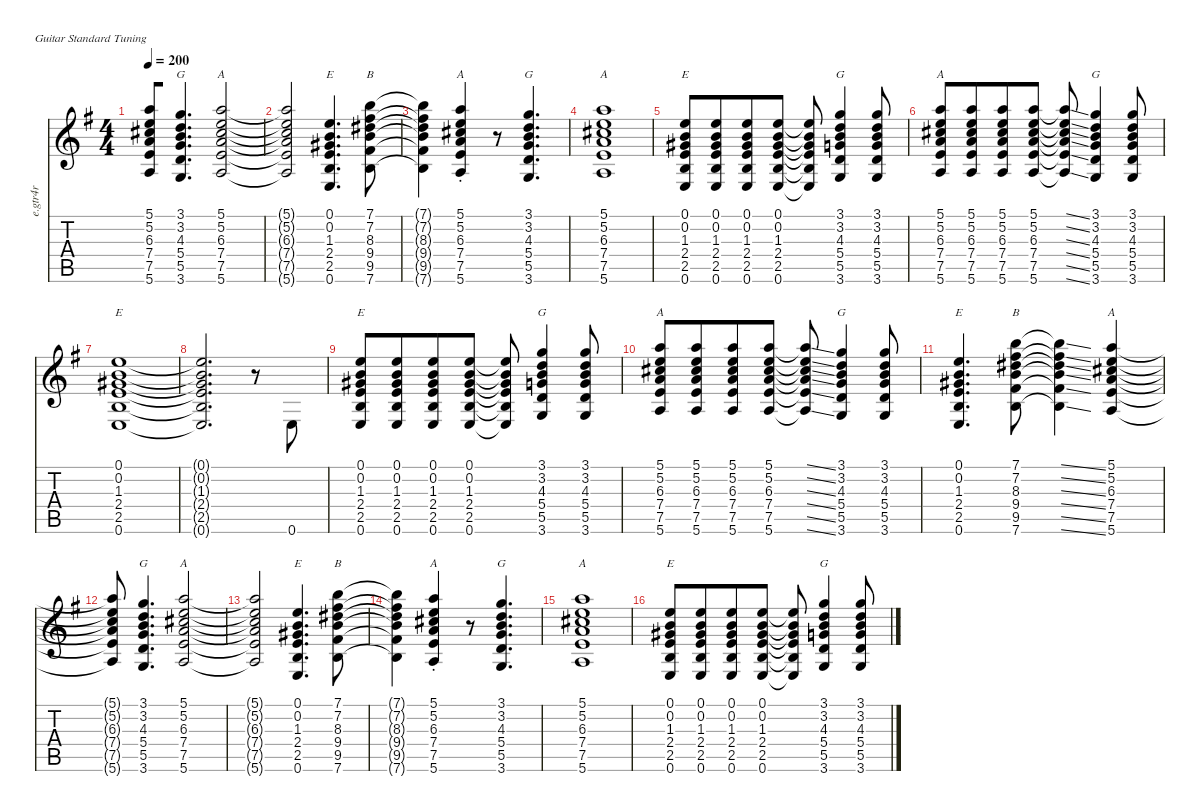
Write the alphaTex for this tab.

\defaultSystemsLayout 4
\hideDynamics
\bracketExtendMode nobrackets
\track ("E.Guitar III (Right)" "e.gtr4r") {instrument distortionguitar}
\staff {score tabs}
\tuning (E4 B3 G3 D3 A2 E2)
\chord ("E" 0 0 1 2 2 0) {showdiagram false showfingering false}
\chord ("G" 3 3 4 5 5 3) {showdiagram false showfingering false barre (3 3)}
\chord ("A" 5 5 6 7 7 5) {firstfret 5 showdiagram false showfingering false barre (5 5)}
\chord ("B" 7 7 8 9 9 7) {firstfret 7 showdiagram false showfingering false barre (7 7)}
\ts (4 4)
\tempo 200
\clef g2
\ks g
(5.6{t acc forcenatural} 7.5{t acc forcenatural} 7.4{t acc forcenatural} 6.3{t acc #} 5.2{t acc forcenatural} 5.1{t acc forcenatural}).8{dy mf beam Up beam merge} (3.6{acc forcenatural} 5.5{acc forcenatural} 5.4{acc forcenatural} 4.3{acc forcenatural} 3.2{acc forcenatural} 3.1{acc forcenatural}).4{d ch "G" beam Up beam merge} (5.1{acc forcenatural} 5.2{acc forcenatural} 6.3{acc #} 7.4{acc forcenatural} 7.5{acc forcenatural} 5.6{acc forcenatural}).2{ch "A" beam Up} |
(5.1{t acc forcenatural} 5.2{t acc forcenatural} 6.3{t acc #} 7.4{t acc forcenatural} 7.5{t acc forcenatural} 5.6{t acc forcenatural}).2{beam Up} (0.6{acc forcenatural} 2.5{acc forcenatural} 2.4{acc forcenatural} 1.3{acc #} 0.2{acc forcenatural} 0.1{acc forcenatural}).4{d ch "E" beam Up} (7.6{acc forcenatural} 9.5{acc #} 9.4{acc forcenatural} 8.3{acc #} 7.2{acc #} 7.1{acc forcenatural}).8{ch "B" beam Down} |
(7.6{t acc forcenatural} 9.5{t acc #} 9.4{t acc forcenatural} 8.3{t acc #} 7.2{t acc #} 7.1{t acc forcenatural}).4{beam Down} (5.6{st acc forcenatural} 7.5{st acc forcenatural} 7.4{st acc forcenatural} 6.3{st acc #} 5.2{st acc forcenatural} 5.1{st acc forcenatural}).4{ch "A" beam Up beam merge} r.8{beam Down} (3.6{acc forcenatural} 5.5{acc forcenatural} 5.4{acc forcenatural} 4.3{acc forcenatural} 3.2{acc forcenatural} 3.1{acc forcenatural}).4{d ch "G" beam Up} |
(5.1{acc forcenatural} 5.2{acc forcenatural} 6.3{acc #} 7.4{acc forcenatural} 7.5{acc forcenatural} 5.6{acc forcenatural}).1{ch "A" beam Up} |
(0.6{acc forcenatural} 2.5{acc forcenatural} 2.4{acc forcenatural} 1.3{acc #} 0.2{acc forcenatural} 0.1{acc forcenatural}).8{ch "E" beam Up} (0.6{acc forcenatural} 2.5{acc forcenatural} 2.4{acc forcenatural} 1.3{acc #} 0.2{acc forcenatural} 0.1{acc forcenatural}).8{beam Up beam merge} (0.6{acc forcenatural} 2.5{acc forcenatural} 2.4{acc forcenatural} 1.3{acc #} 0.2{acc forcenatural} 0.1{acc forcenatural}).8{beam Up} (0.6{acc forcenatural} 2.5{acc forcenatural} 2.4{acc forcenatural} 1.3{acc #} 0.2{acc forcenatural} 0.1{acc forcenatural}).8{beam Up} (0.6{t acc forcenatural} 2.5{t acc forcenatural} 2.4{t acc forcenatural} 1.3{t acc #} 0.2{t acc forcenatural} 0.1{t acc forcenatural}).8{beam Up} (3.6{acc forcenatural} 5.5{acc forcenatural} 5.4{acc forcenatural} 4.3{acc forcenatural} 3.2{acc forcenatural} 3.1{acc forcenatural}).4{ch "G" beam Up} (3.6{acc forcenatural} 5.5{acc forcenatural} 5.4{acc forcenatural} 4.3{acc forcenatural} 3.2{acc forcenatural} 3.1{acc forcenatural}).8{beam Up} |
(5.6{acc forcenatural} 7.5{acc forcenatural} 7.4{acc forcenatural} 6.3{acc #} 5.2{acc forcenatural} 5.1{acc forcenatural}).8{ch "A" beam Up} (5.6{acc forcenatural} 7.5{acc forcenatural} 7.4{acc forcenatural} 6.3{acc #} 5.2{acc forcenatural} 5.1{acc forcenatural}).8{beam Up beam merge} (5.6{acc forcenatural} 7.5{acc forcenatural} 7.4{acc forcenatural} 6.3{acc #} 5.2{acc forcenatural} 5.1{acc forcenatural}).8{beam Up} (5.6{acc forcenatural} 7.5{acc forcenatural} 7.4{acc forcenatural} 6.3{acc #} 5.2{acc forcenatural} 5.1{acc forcenatural}).8{beam Up} (5.6{ss t acc forcenatural} 7.5{ss t acc forcenatural} 7.4{ss t acc forcenatural} 6.3{ss t acc #} 5.2{ss t acc forcenatural} 5.1{ss t acc forcenatural}).8{beam Up} (3.6{acc forcenatural} 5.5{acc forcenatural} 5.4{acc forcenatural} 4.3{acc forcenatural} 3.2{acc forcenatural} 3.1{acc forcenatural}).4{ch "G" beam Up} (3.6{acc forcenatural} 5.5{acc forcenatural} 5.4{acc forcenatural} 4.3{acc forcenatural} 3.2{acc forcenatural} 3.1{acc forcenatural}).8{beam Up} |
(0.6{acc forcenatural} 2.5{acc forcenatural} 2.4{acc forcenatural} 1.3{acc #} 0.2{acc forcenatural} 0.1{acc forcenatural}).1{ch "E" beam Up} |
(0.6{t acc forcenatural} 2.5{t acc forcenatural} 2.4{t acc forcenatural} 1.3{t acc #} 0.2{t acc forcenatural} 0.1{t acc forcenatural}).2{d beam Up} r.8{beam Down} 0.6{acc forcenatural}.8{beam Up} |
(0.6{acc forcenatural} 2.5{acc forcenatural} 2.4{acc forcenatural} 1.3{acc #} 0.2{acc forcenatural} 0.1{acc forcenatural}).8{ch "E" beam Up} (0.6{acc forcenatural} 2.5{acc forcenatural} 2.4{acc forcenatural} 1.3{acc #} 0.2{acc forcenatural} 0.1{acc forcenatural}).8{beam Up beam merge} (0.6{acc forcenatural} 2.5{acc forcenatural} 2.4{acc forcenatural} 1.3{acc #} 0.2{acc forcenatural} 0.1{acc forcenatural}).8{beam Up} (0.6{acc forcenatural} 2.5{acc forcenatural} 2.4{acc forcenatural} 1.3{acc #} 0.2{acc forcenatural} 0.1{acc forcenatural}).8{beam Up} (0.6{t acc forcenatural} 2.5{t acc forcenatural} 2.4{t acc forcenatural} 1.3{t acc #} 0.2{t acc forcenatural} 0.1{t acc forcenatural}).8{beam Up} (3.6{acc forcenatural} 5.5{acc forcenatural} 5.4{acc forcenatural} 4.3{acc forcenatural} 3.2{acc forcenatural} 3.1{acc forcenatural}).4{ch "G" beam Up} (3.6{acc forcenatural} 5.5{acc forcenatural} 5.4{acc forcenatural} 4.3{acc forcenatural} 3.2{acc forcenatural} 3.1{acc forcenatural}).8{beam Up} |
(5.6{acc forcenatural} 7.5{acc forcenatural} 7.4{acc forcenatural} 6.3{acc #} 5.2{acc forcenatural} 5.1{acc forcenatural}).8{ch "A" beam Up} (5.6{acc forcenatural} 7.5{acc forcenatural} 7.4{acc forcenatural} 6.3{acc #} 5.2{acc forcenatural} 5.1{acc forcenatural}).8{beam Up beam merge} (5.6{acc forcenatural} 7.5{acc forcenatural} 7.4{acc forcenatural} 6.3{acc #} 5.2{acc forcenatural} 5.1{acc forcenatural}).8{beam Up} (5.6{acc forcenatural} 7.5{acc forcenatural} 7.4{acc forcenatural} 6.3{acc #} 5.2{acc forcenatural} 5.1{acc forcenatural}).8{beam Up} (5.6{ss t acc forcenatural} 7.5{ss t acc forcenatural} 7.4{ss t acc forcenatural} 6.3{ss t acc #} 5.2{ss t acc forcenatural} 5.1{ss t acc forcenatural}).8{beam Up} (3.6{acc forcenatural} 5.5{acc forcenatural} 5.4{acc forcenatural} 4.3{acc forcenatural} 3.2{acc forcenatural} 3.1{acc forcenatural}).4{ch "G" beam Up} (3.6{acc forcenatural} 5.5{acc forcenatural} 5.4{acc forcenatural} 4.3{acc forcenatural} 3.2{acc forcenatural} 3.1{acc forcenatural}).8{beam Up} |
(0.6{acc forcenatural} 2.5{acc forcenatural} 2.4{acc forcenatural} 1.3{acc #} 0.2{acc forcenatural} 0.1{acc forcenatural}).4{d ch "E" beam Up} (7.6{acc forcenatural} 9.5{acc #} 9.4{acc forcenatural} 8.3{acc #} 7.2{acc #} 7.1{acc forcenatural}).8{ch "B" beam Down} (7.6{ss t acc forcenatural} 9.5{ss t acc #} 9.4{ss t acc forcenatural} 8.3{ss t acc #} 7.2{ss t acc #} 7.1{ss t acc forcenatural}).4{beam Down} (5.6{acc forcenatural} 7.5{acc forcenatural} 7.4{acc forcenatural} 6.3{acc #} 5.2{acc forcenatural} 5.1{acc forcenatural}).4{ch "A" beam Up} |
(5.6{t acc forcenatural} 7.5{t acc forcenatural} 7.4{t acc forcenatural} 6.3{t acc #} 5.2{t acc forcenatural} 5.1{t acc forcenatural}).8{beam Up} (3.6{acc forcenatural} 5.5{acc forcenatural} 5.4{acc forcenatural} 4.3{acc forcenatural} 3.2{acc forcenatural} 3.1{acc forcenatural}).4{d ch "G" beam Up} (5.6{acc forcenatural} 7.5{acc forcenatural} 7.4{acc forcenatural} 6.3{acc #} 5.2{acc forcenatural} 5.1{acc forcenatural}).2{ch "A" beam Up} |
(5.6{t acc forcenatural} 7.5{t acc forcenatural} 7.4{t acc forcenatural} 6.3{t acc #} 5.2{t acc forcenatural} 5.1{t acc forcenatural}).2{beam Up} (0.6{acc forcenatural} 2.5{acc forcenatural} 2.4{acc forcenatural} 1.3{acc #} 0.2{acc forcenatural} 0.1{acc forcenatural}).4{d ch "E" beam Up} (7.6{acc forcenatural} 9.5{acc #} 9.4{acc forcenatural} 8.3{acc #} 7.2{acc #} 7.1{acc forcenatural}).8{ch "B" beam Down} |
(7.6{t acc forcenatural} 9.5{t acc #} 9.4{t acc forcenatural} 8.3{t acc #} 7.2{t acc #} 7.1{t acc forcenatural}).4{beam Down} (5.6{st acc forcenatural} 7.5{st acc forcenatural} 7.4{st acc forcenatural} 6.3{st acc #} 5.2{st acc forcenatural} 5.1{st acc forcenatural}).4{ch "A" beam Up} r.8{beam Down} (3.6{acc forcenatural} 5.5{acc forcenatural} 5.4{acc forcenatural} 4.3{acc forcenatural} 3.2{acc forcenatural} 3.1{acc forcenatural}).4{d ch "G" beam Up} |
(5.6{acc forcenatural} 7.5{acc forcenatural} 7.4{acc forcenatural} 6.3{acc #} 5.2{acc forcenatural} 5.1{acc forcenatural}).1{ch "A" beam Up} |
(0.6{acc forcenatural} 2.5{acc forcenatural} 2.4{acc forcenatural} 1.3{acc #} 0.2{acc forcenatural} 0.1{acc forcenatural}).8{ch "E" beam Up} (0.6{acc forcenatural} 2.5{acc forcenatural} 2.4{acc forcenatural} 1.3{acc #} 0.2{acc forcenatural} 0.1{acc forcenatural}).8{beam Up beam merge} (0.6{acc forcenatural} 2.5{acc forcenatural} 2.4{acc forcenatural} 1.3{acc #} 0.2{acc forcenatural} 0.1{acc forcenatural}).8{beam Up} (0.6{acc forcenatural} 2.5{acc forcenatural} 2.4{acc forcenatural} 1.3{acc #} 0.2{acc forcenatural} 0.1{acc forcenatural}).8{beam Up} (0.6{t acc forcenatural} 2.5{t acc forcenatural} 2.4{t acc forcenatural} 1.3{t acc #} 0.2{t acc forcenatural} 0.1{t acc forcenatural}).8{beam Up} (3.6{acc forcenatural} 5.5{acc forcenatural} 5.4{acc forcenatural} 4.3{acc forcenatural} 3.2{acc forcenatural} 3.1{acc forcenatural}).4{ch "G" beam Up} (3.6{acc forcenatural} 5.5{acc forcenatural} 5.4{acc forcenatural} 4.3{acc forcenatural} 3.2{acc forcenatural} 3.1{acc forcenatural}).8{beam Up}
